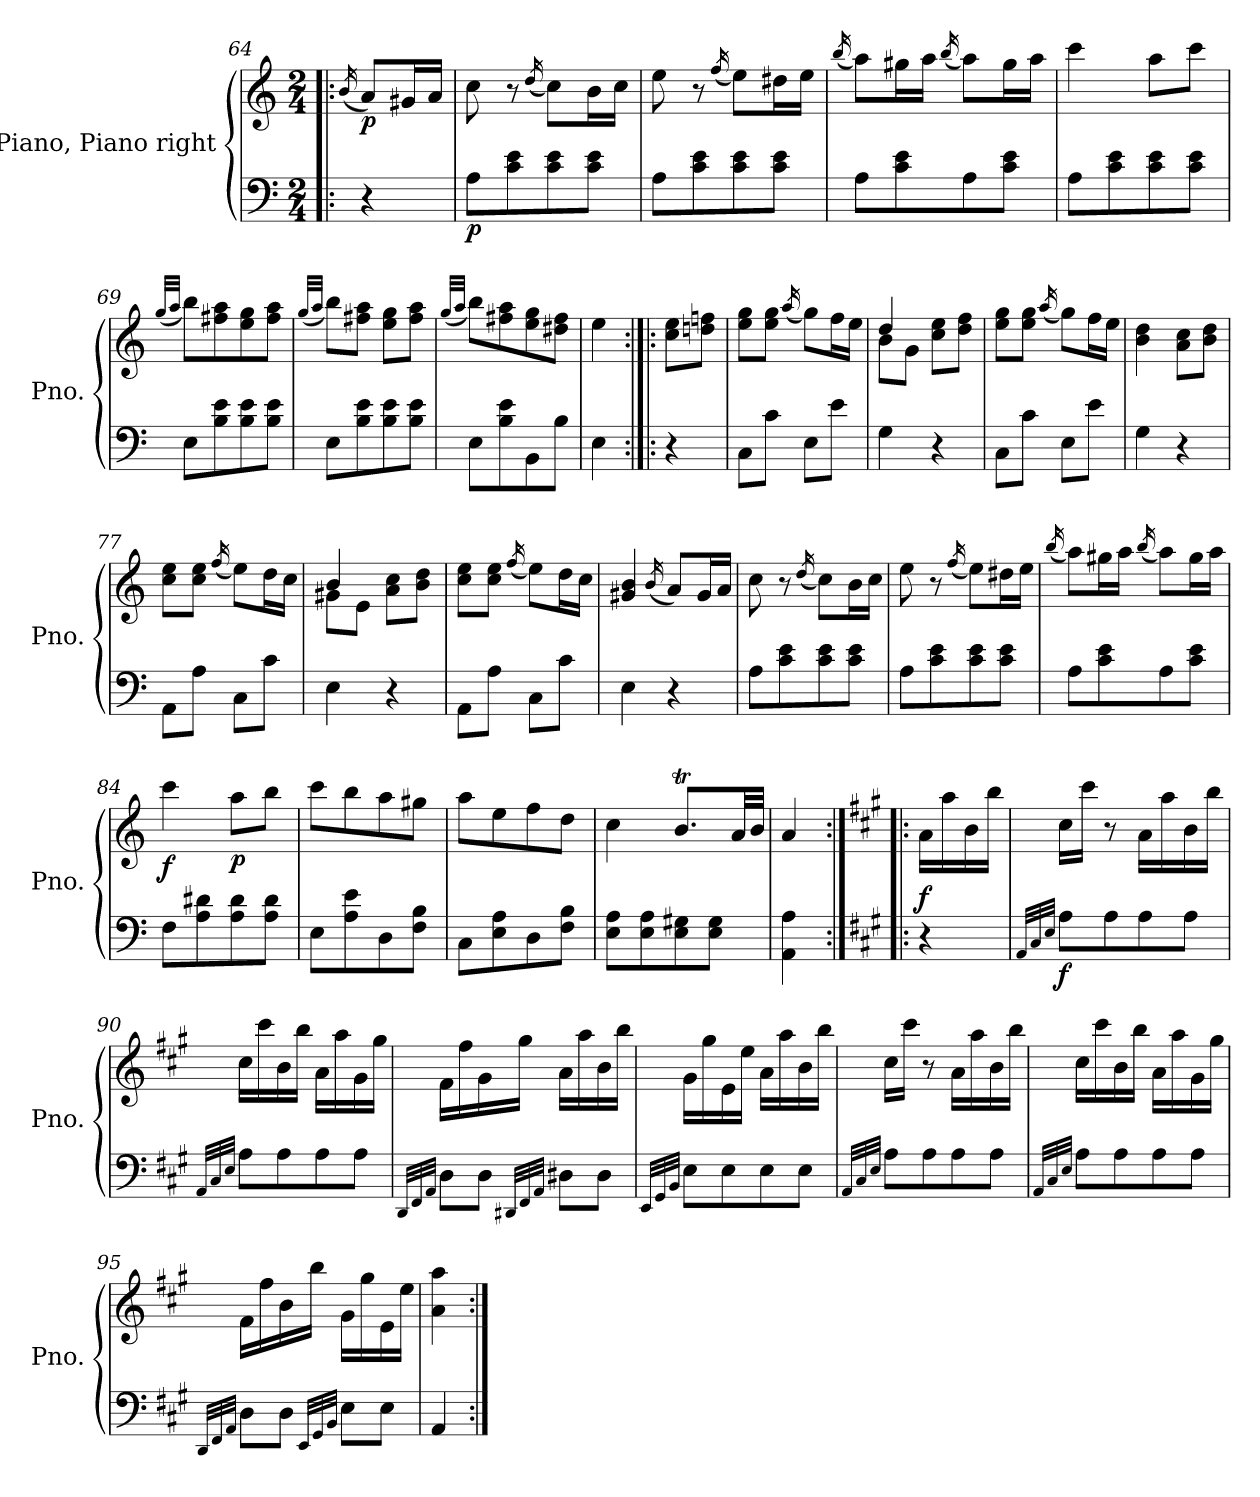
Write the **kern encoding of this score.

**kern	**kern	**dynam
*part1	*part1	*part1
*staff2	*staff1	*staff1/2
*I"Piano, Piano right	*	*
*I'Pno.	*	*
*clefF4	*clefG2	*
*k[]	*k[]	*
*M2/4	*M2/4	*
=64X6!|:	=64X6!|:	=64X6!|:
.	(<16qb/	.
!	!	!LO:DY:b
4r	8a/L)	p
.	16g#X/L	.
.	16a/JJ	.
=65	=65	=65
!	!	!LO:DY:b=2
8A\L	8cc\	p
8c\ 8e\	8r	.
.	(<16qdd/	.
8c\ 8e\	8cc\L)	.
8c\ 8e\J	16b\L	.
.	16cc\JJ	.
=66	=66	=66
8A\L	8ee\	.
8c\ 8e\	8r	.
.	(<16qff/	.
8c\ 8e\	8ee\L)	.
8c\ 8e\J	16dd#X\L	.
.	16ee\JJ	.
=67	=67	=67
.	(<16qbb/	.
8A\L	8aa\L)	.
8c\ 8e\	16gg#X\L	.
.	16aa\JJ	.
.	(<16qbb/	.
8A\	8aa\L)	.
8c\ 8e\J	16gg#\L	.
.	16aa\JJ	.
=68	=68	=68
8A\L	4ccc\	.
8c\ 8e\	.	.
8c\ 8e\	8aa\L	.
8c\ 8e\J	8ccc\J	.
=69	=69	=69
.	(<32qgg/LLL	.
.	32qaa/JJJ	.
8E\L	8bb\L)	.
8B\ 8e\	8ff#X\ 8aa\	.
8B\ 8e\	8ee\ 8gg\	.
8B\ 8e\J	8ff#\ 8aa\J	.
=70	=70	=70
.	(<32qgg/LLL	.
.	32qaa/JJJ	.
8E\L	8bb\L)	.
8B\ 8e\	8ff#X\ 8aa\J	.
8B\ 8e\	8ee\ 8gg\L	.
8B\ 8e\J	8ff#\ 8aa\J	.
=71	=71	=71
.	(<32qgg/LLL	.
.	32qaa/JJJ	.
8E\L	8bb\L)	.
8B\ 8e\	8ff#X\ 8aa\	.
8BB\	8ee\ 8gg\	.
8B\J	8dd#X\ 8ff#\J	.
=72	=72	=72
4E\	4ee\	.
=72X7:|!|:	=72X7:|!|:	=72X7:|!|:
4r	8cc\ 8ee\L	.
.	8ddn\ 8ffn\J	.
=73	=73	=73
8C\L	8ee\ 8gg\L	.
8c\J	8ee\ 8gg\J	.
.	(<16qaa/	.
8E\L	8gg\L)	.
8e\J	16ff\L	.
.	16ee\JJ	.
=74	=74	=74
*	*^	*
4G\	4dd/	8b\L	.
.	.	8g\J	.
4r	8cc\ 8ee\L	4ryy	.
.	8dd\ 8ff\J	.	.
*	*v	*v	*
=75	=75	=75
8C\L	8ee\ 8gg\L	.
8c\J	8ee\ 8gg\J	.
.	(<16qaa/	.
8E\L	8gg\L)	.
8e\J	16ff\L	.
.	16ee\JJ	.
=76	=76	=76
4G\	4b\ 4dd\	.
4r	8a\ 8cc\L	.
.	8b\ 8dd\J	.
=77	=77	=77
8AA\L	8cc\ 8ee\L	.
8A\J	8cc\ 8ee\J	.
.	(<16qff/	.
8C\L	8ee\L)	.
8c\J	16dd\L	.
.	16cc\JJ	.
=78	=78	=78
*	*^	*
4E\	4b/	8g#X\L	.
.	.	8e\J	.
4r	8a\ 8cc\L	4ryy	.
.	8b\ 8dd\J	.	.
*	*v	*v	*
=79	=79	=79
8AA\L	8cc\ 8ee\L	.
8A\J	8cc\ 8ee\J	.
.	(<16qff/	.
8C\L	8ee\L)	.
8c\J	16dd\L	.
.	16cc\JJ	.
=80	=80	=80
4E\	4g#X/ 4b/	.
.	(<16qb/	.
4r	8a/L)	.
.	16g#/L	.
.	16a/JJ	.
=81	=81	=81
8A\L	8cc\	.
8c\ 8e\	8r	.
.	(<16qdd/	.
8c\ 8e\	8cc\L)	.
8c\ 8e\J	16b\L	.
.	16cc\JJ	.
=82	=82	=82
8A\L	8ee\	.
8c\ 8e\	8r	.
.	(<16qff/	.
8c\ 8e\	8ee\L)	.
8c\ 8e\J	16dd#X\L	.
.	16ee\JJ	.
=83	=83	=83
.	(<16qbb/	.
8A\L	8aa\L)	.
8c\ 8e\	16gg#X\L	.
.	16aa\JJ	.
.	(<16qbb/	.
8A\	8aa\L)	.
8c\ 8e\J	16gg#\L	.
.	16aa\JJ	.
=84	=84	=84
!	!	!LO:DY:b
8F\L	4ccc\	f
8A\ 8d#X\	.	.
!	!	!LO:DY:b
8A\ 8d#\	8aa\L	p
8A\ 8d#\J	8bb\J	.
=85	=85	=85
8E\L	8ccc\L	.
8A\ 8e\	8bb\	.
8D\	8aa\	.
8F\ 8B\J	8gg#X\J	.
=86	=86	=86
8C\L	8aa\L	.
8E\ 8A\	8ee\	.
8D\	8ff\	.
8F\ 8B\J	8dd\J	.
=87	=87	=87
8E\ 8A\L	4cc\	.
8E\ 8A\	.	.
8E\ 8G#X\	8.bt/L	.
8E\ 8G#\J	.	.
.	32a/LL	.
.	32b/JJJ	.
=88	=88	=88
4AA\ 4A\	4a/	.
=88X8:|!|:	=88X8:|!|:	=88X8:|!|:
*k[f#c#g#]	*k[f#c#g#]	*
!	!	!LO:DY:a=2
4r	16a\LL	f
.	16aa\	.
.	16b\	.
.	16bb\JJ	.
=89	=89	=89
32qAA/LLL	.	.
32qC#/	.	.
32qE/JJJ	.	.
!	!	!LO:DY:b=2
8A\L	16cc#\LL	f
.	16ccc#\JJ	.
8A\	8r	.
8A\	16a\LL	.
.	16aa\	.
8A\J	16b\	.
.	16bb\JJ	.
=90	=90	=90
32qAA/LLL	.	.
32qC#/	.	.
32qE/JJJ	.	.
8A\L	16cc#\LL	.
.	16ccc#\	.
8A\	16b\	.
.	16bb\JJ	.
8A\	16a\LL	.
.	16aa\	.
8A\J	16g#\	.
.	16gg#\JJ	.
=91	=91	=91
32qDD/LLL	.	.
32qFF#/	.	.
32qAA/JJJ	.	.
8D\L	16f#\LL	.
.	16ff#\	.
8D\J	16g#\	.
.	16gg#\JJ	.
32qDD#X/LLL	.	.
32qFF#/	.	.
32qAA/JJJ	.	.
8D#X\L	16a\LL	.
.	16aa\	.
8D#\J	16b\	.
.	16bb\JJ	.
=92	=92	=92
32qEE/LLL	.	.
32qGG#/	.	.
32qBB/JJJ	.	.
8E\L	16g#\LL	.
.	16gg#\	.
8E\	16e\	.
.	16ee\JJ	.
8E\	16a\LL	.
.	16aa\	.
8E\J	16b\	.
.	16bb\JJ	.
=93	=93	=93
32qAA/LLL	.	.
32qC#/	.	.
32qE/JJJ	.	.
8A\L	16cc#\LL	.
.	16ccc#\JJ	.
8A\	8r	.
8A\	16a\LL	.
.	16aa\	.
8A\J	16b\	.
.	16bb\JJ	.
=94	=94	=94
32qAA/LLL	.	.
32qC#/	.	.
32qE/JJJ	.	.
8A\L	16cc#\LL	.
.	16ccc#\	.
8A\	16b\	.
.	16bb\JJ	.
8A\	16a\LL	.
.	16aa\	.
8A\J	16g#\	.
.	16gg#\JJ	.
=95	=95	=95
32qDD/LLL	.	.
32qFF#/	.	.
32qAA/JJJ	.	.
8D\L	16f#\LL	.
.	16ff#\	.
8D\J	16b\	.
.	16bb\JJ	.
32qEE/LLL	.	.
32qGG#/	.	.
32qBB/JJJ	.	.
8E\L	16g#\LL	.
.	16gg#\	.
8E\J	16e\	.
.	16ee\JJ	.
=96	=96	=96
4AA/	4a\ 4aa\	.
=:|!	=:|!	=:|!
*-	*-	*-
